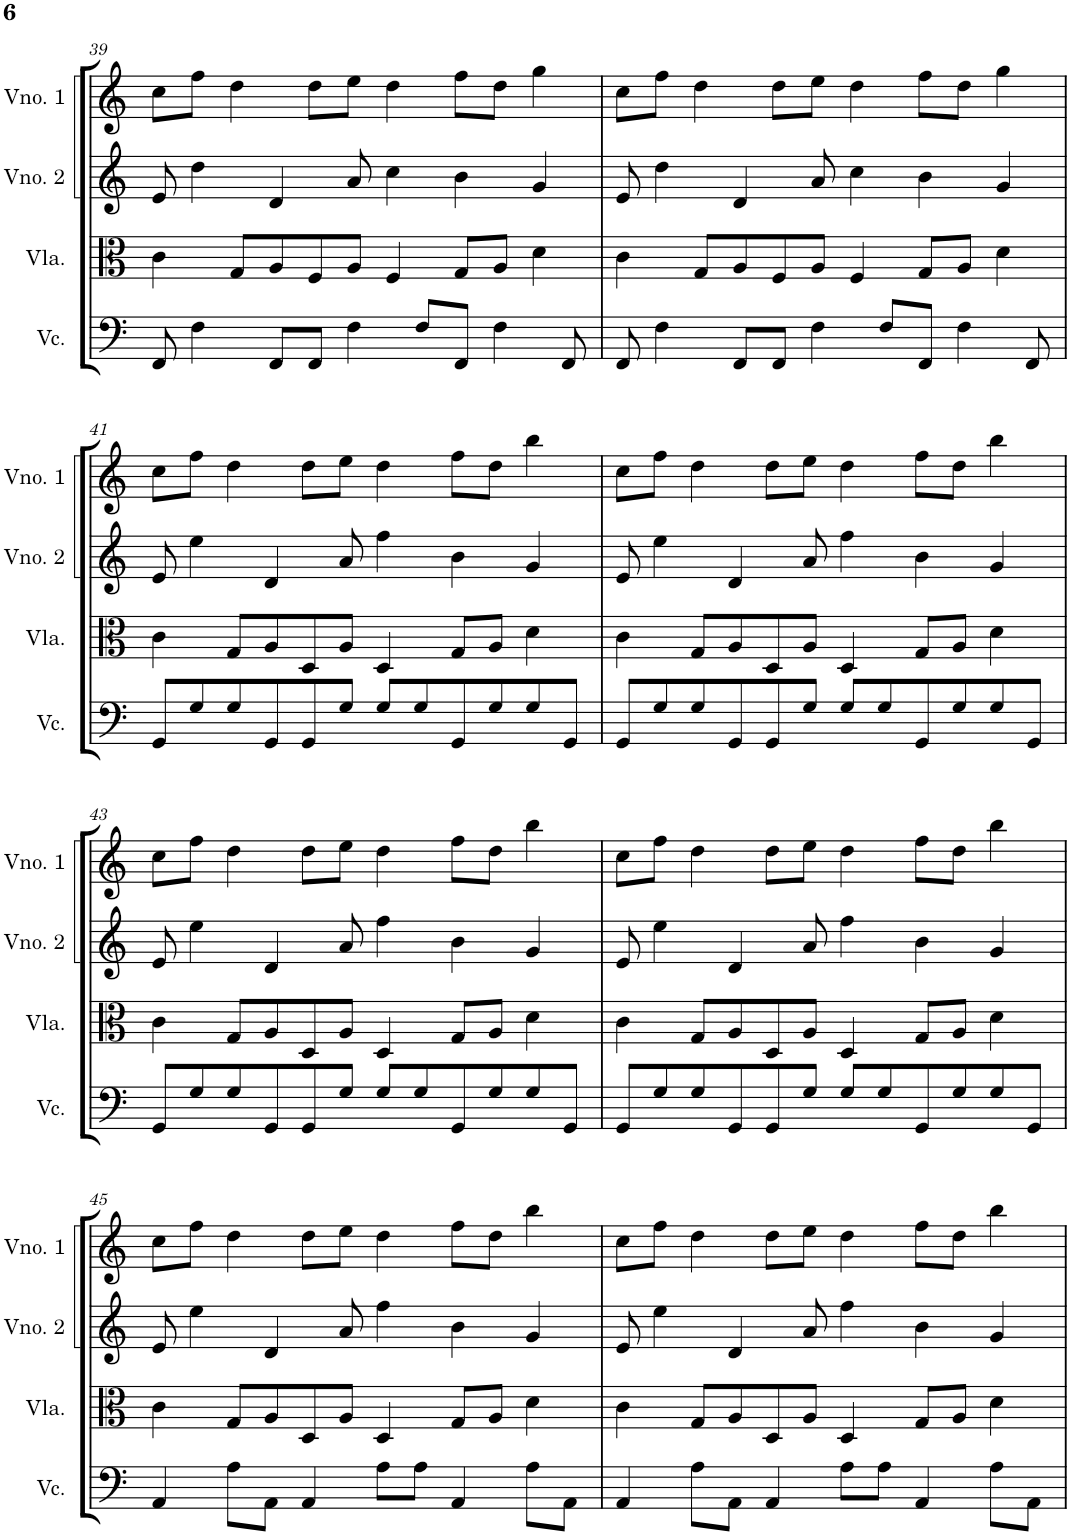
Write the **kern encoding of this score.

**kern	**kern	**kern	**kern
*part4	*part3	*part2	*part1
*staff4	*staff3	*staff2	*staff1
*I"Violoncelo	*I"Viola	*I"Violino 2	*I"Violino 1
*I'Vc.	*I'Vla.	*I'Vno. 2	*I'Vno. 1
!!LO:PB:g=z
*clefF4	*clefC3	*clefG2	*clefG2
*k[]	*k[]	*k[]	*k[]
*M6/4	*M6/4	*M6/4	*M6/4
=39	=39	=39	=39
8FF/	4c\	8e/	8cc\L
4F\	.	4dd\	8ff\J
.	8G/L	.	4dd\
8FF/L	8A/	4d/	.
8FF/J	8F/	.	8dd\L
4F\	8A/J	8a/	8ee\J
.	4F/	4cc\	4dd\
8F/L	.	.	.
8FF/J	8G/L	4b\	8ff\L
4F\	8A/J	.	8dd\J
.	4d\	4g/	4gg\
8FF/	.	.	.
=40	=40	=40	=40
8FF/	4c\	8e/	8cc\L
4F\	.	4dd\	8ff\J
.	8G/L	.	4dd\
8FF/L	8A/	4d/	.
8FF/J	8F/	.	8dd\L
4F\	8A/J	8a/	8ee\J
.	4F/	4cc\	4dd\
8F/L	.	.	.
8FF/J	8G/L	4b\	8ff\L
4F\	8A/J	.	8dd\J
.	4d\	4g/	4gg\
8FF/	.	.	.
!!LO:LB:g=z
=41	=41	=41	=41
8GG/L	4c\	8e/	8cc\L
8G/	.	4ee\	8ff\J
8G/	8G/L	.	4dd\
8GG/	8A/	4d/	.
8GG/	8D/	.	8dd\L
8G/J	8A/J	8a/	8ee\J
8G/L	4D/	4ff\	4dd\
8G/	.	.	.
8GG/	8G/L	4b\	8ff\L
8G/	8A/J	.	8dd\J
8G/	4d\	4g/	4bb\
8GG/J	.	.	.
=42	=42	=42	=42
8GG/L	4c\	8e/	8cc\L
8G/	.	4ee\	8ff\J
8G/	8G/L	.	4dd\
8GG/	8A/	4d/	.
8GG/	8D/	.	8dd\L
8G/J	8A/J	8a/	8ee\J
8G/L	4D/	4ff\	4dd\
8G/	.	.	.
8GG/	8G/L	4b\	8ff\L
8G/	8A/J	.	8dd\J
8G/	4d\	4g/	4bb\
8GG/J	.	.	.
!!LO:LB:g=z
=43	=43	=43	=43
8GG/L	4c\	8e/	8cc\L
8G/	.	4ee\	8ff\J
8G/	8G/L	.	4dd\
8GG/	8A/	4d/	.
8GG/	8D/	.	8dd\L
8G/J	8A/J	8a/	8ee\J
8G/L	4D/	4ff\	4dd\
8G/	.	.	.
8GG/	8G/L	4b\	8ff\L
8G/	8A/J	.	8dd\J
8G/	4d\	4g/	4bb\
8GG/J	.	.	.
=44	=44	=44	=44
8GG/L	4c\	8e/	8cc\L
8G/	.	4ee\	8ff\J
8G/	8G/L	.	4dd\
8GG/	8A/	4d/	.
8GG/	8D/	.	8dd\L
8G/J	8A/J	8a/	8ee\J
8G/L	4D/	4ff\	4dd\
8G/	.	.	.
8GG/	8G/L	4b\	8ff\L
8G/	8A/J	.	8dd\J
8G/	4d\	4g/	4bb\
8GG/J	.	.	.
!!LO:LB:g=z
=45	=45	=45	=45
4AA/	4c\	8e/	8cc\L
.	.	4ee\	8ff\J
8A\L	8G/L	.	4dd\
8AA\J	8A/	4d/	.
4AA/	8D/	.	8dd\L
.	8A/J	8a/	8ee\J
8A\L	4D/	4ff\	4dd\
8A\J	.	.	.
4AA/	8G/L	4b\	8ff\L
.	8A/J	.	8dd\J
8A\L	4d\	4g/	4bb\
8AA\J	.	.	.
=46	=46	=46	=46
4AA/	4c\	8e/	8cc\L
.	.	4ee\	8ff\J
8A\L	8G/L	.	4dd\
8AA\J	8A/	4d/	.
4AA/	8D/	.	8dd\L
.	8A/J	8a/	8ee\J
8A\L	4D/	4ff\	4dd\
8A\J	.	.	.
4AA/	8G/L	4b\	8ff\L
.	8A/J	.	8dd\J
8A\L	4d\	4g/	4bb\
8AA\J	.	.	.
=	=	=	=
*-	*-	*-	*-
